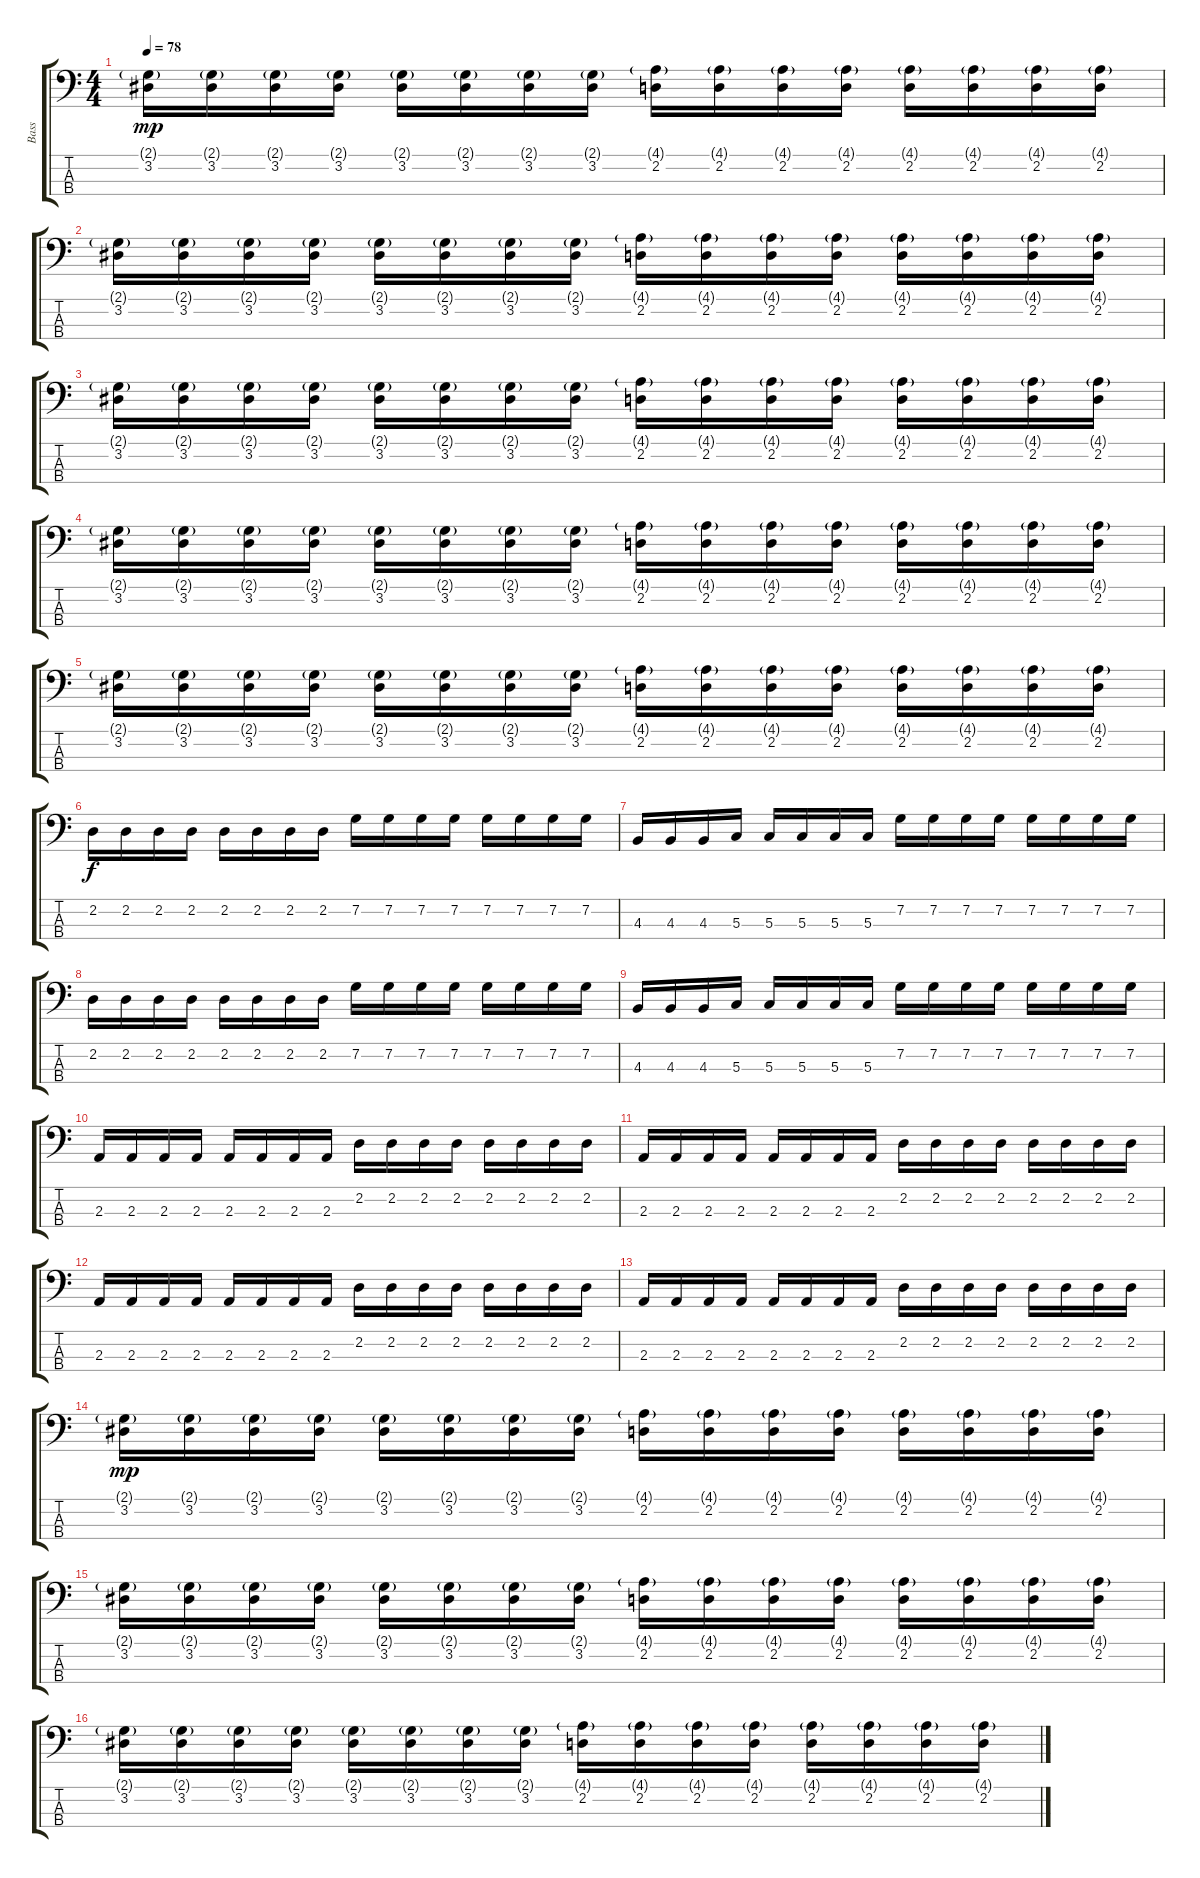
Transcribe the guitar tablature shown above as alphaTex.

\track ("Bass" "Bass") {instrument electricbasspick}
\staff {score tabs}
\tuning (F2 C2 G1 D1) {hide}
\ts (4 4)
\tempo 78
\clef f4
\ks c
(2.1{g} 3.2).16{dy mp} (2.1{g} 3.2).16 (2.1{g} 3.2).16 (2.1{g} 3.2).16 (2.1{g} 3.2).16 (2.1{g} 3.2).16 (2.1{g} 3.2).16 (2.1{g} 3.2).16 (4.1{g} 2.2).16 (4.1{g} 2.2).16 (4.1{g} 2.2).16 (4.1{g} 2.2).16 (4.1{g} 2.2).16 (4.1{g} 2.2).16 (4.1{g} 2.2).16 (4.1{g} 2.2).16 |
(2.1{g} 3.2).16 (2.1{g} 3.2).16 (2.1{g} 3.2).16 (2.1{g} 3.2).16 (2.1{g} 3.2).16 (2.1{g} 3.2).16 (2.1{g} 3.2).16 (2.1{g} 3.2).16 (4.1{g} 2.2).16 (4.1{g} 2.2).16 (4.1{g} 2.2).16 (4.1{g} 2.2).16 (4.1{g} 2.2).16 (4.1{g} 2.2).16 (4.1{g} 2.2).16 (4.1{g} 2.2).16 |
(2.1{g} 3.2).16 (2.1{g} 3.2).16 (2.1{g} 3.2).16 (2.1{g} 3.2).16 (2.1{g} 3.2).16 (2.1{g} 3.2).16 (2.1{g} 3.2).16 (2.1{g} 3.2).16 (4.1{g} 2.2).16 (4.1{g} 2.2).16 (4.1{g} 2.2).16 (4.1{g} 2.2).16 (4.1{g} 2.2).16 (4.1{g} 2.2).16 (4.1{g} 2.2).16 (4.1{g} 2.2).16 |
(2.1{g} 3.2).16 (2.1{g} 3.2).16 (2.1{g} 3.2).16 (2.1{g} 3.2).16 (2.1{g} 3.2).16 (2.1{g} 3.2).16 (2.1{g} 3.2).16 (2.1{g} 3.2).16 (4.1{g} 2.2).16 (4.1{g} 2.2).16 (4.1{g} 2.2).16 (4.1{g} 2.2).16 (4.1{g} 2.2).16 (4.1{g} 2.2).16 (4.1{g} 2.2).16 (4.1{g} 2.2).16 |
(2.1{g} 3.2).16 (2.1{g} 3.2).16 (2.1{g} 3.2).16 (2.1{g} 3.2).16 (2.1{g} 3.2).16 (2.1{g} 3.2).16 (2.1{g} 3.2).16 (2.1{g} 3.2).16 (4.1{g} 2.2).16 (4.1{g} 2.2).16 (4.1{g} 2.2).16 (4.1{g} 2.2).16 (4.1{g} 2.2).16 (4.1{g} 2.2).16 (4.1{g} 2.2).16 (4.1{g} 2.2).16 |
2.2.16{dy f} 2.2.16 2.2.16 2.2.16 2.2.16 2.2.16 2.2.16 2.2.16 7.2.16 7.2.16 7.2.16 7.2.16 7.2.16 7.2.16 7.2.16 7.2.16 |
4.3.16 4.3.16 4.3.16 5.3.16 5.3.16 5.3.16 5.3.16 5.3.16 7.2.16 7.2.16 7.2.16 7.2.16 7.2.16 7.2.16 7.2.16 7.2.16 |
2.2.16 2.2.16 2.2.16 2.2.16 2.2.16 2.2.16 2.2.16 2.2.16 7.2.16 7.2.16 7.2.16 7.2.16 7.2.16 7.2.16 7.2.16 7.2.16 |
4.3.16 4.3.16 4.3.16 5.3.16 5.3.16 5.3.16 5.3.16 5.3.16 7.2.16 7.2.16 7.2.16 7.2.16 7.2.16 7.2.16 7.2.16 7.2.16 |
2.3.16 2.3.16 2.3.16 2.3.16 2.3.16 2.3.16 2.3.16 2.3.16 2.2.16 2.2.16 2.2.16 2.2.16 2.2.16 2.2.16 2.2.16 2.2.16 |
2.3.16 2.3.16 2.3.16 2.3.16 2.3.16 2.3.16 2.3.16 2.3.16 2.2.16 2.2.16 2.2.16 2.2.16 2.2.16 2.2.16 2.2.16 2.2.16 |
2.3.16 2.3.16 2.3.16 2.3.16 2.3.16 2.3.16 2.3.16 2.3.16 2.2.16 2.2.16 2.2.16 2.2.16 2.2.16 2.2.16 2.2.16 2.2.16 |
2.3.16 2.3.16 2.3.16 2.3.16 2.3.16 2.3.16 2.3.16 2.3.16 2.2.16 2.2.16 2.2.16 2.2.16 2.2.16 2.2.16 2.2.16 2.2.16 |
(2.1{g} 3.2).16{dy mp} (2.1{g} 3.2).16 (2.1{g} 3.2).16 (2.1{g} 3.2).16 (2.1{g} 3.2).16 (2.1{g} 3.2).16 (2.1{g} 3.2).16 (2.1{g} 3.2).16 (4.1{g} 2.2).16 (4.1{g} 2.2).16 (4.1{g} 2.2).16 (4.1{g} 2.2).16 (4.1{g} 2.2).16 (4.1{g} 2.2).16 (4.1{g} 2.2).16 (4.1{g} 2.2).16 |
(2.1{g} 3.2).16 (2.1{g} 3.2).16 (2.1{g} 3.2).16 (2.1{g} 3.2).16 (2.1{g} 3.2).16 (2.1{g} 3.2).16 (2.1{g} 3.2).16 (2.1{g} 3.2).16 (4.1{g} 2.2).16 (4.1{g} 2.2).16 (4.1{g} 2.2).16 (4.1{g} 2.2).16 (4.1{g} 2.2).16 (4.1{g} 2.2).16 (4.1{g} 2.2).16 (4.1{g} 2.2).16 |
(2.1{g} 3.2).16 (2.1{g} 3.2).16 (2.1{g} 3.2).16 (2.1{g} 3.2).16 (2.1{g} 3.2).16 (2.1{g} 3.2).16 (2.1{g} 3.2).16 (2.1{g} 3.2).16 (4.1{g} 2.2).16 (4.1{g} 2.2).16 (4.1{g} 2.2).16 (4.1{g} 2.2).16 (4.1{g} 2.2).16 (4.1{g} 2.2).16 (4.1{g} 2.2).16 (4.1{g} 2.2).16
